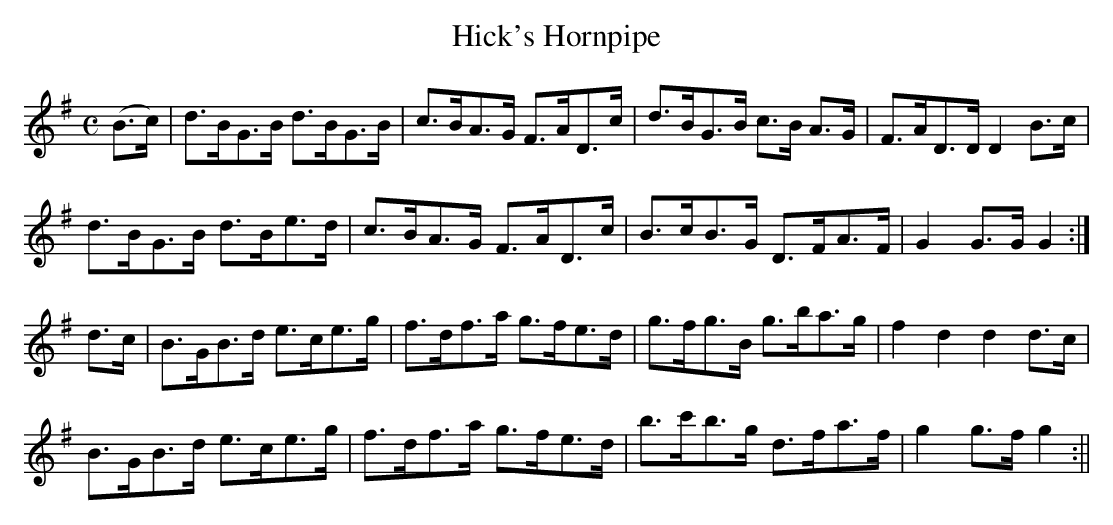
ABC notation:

X:1
T: Hick's Hornpipe
M: C
L: 1/8
K: G
(B>c) | d>BG>B d>BG>B | c>BA>G F>AD>c | d>BG>B c>B A>G | F>AD>D D2 B>c |
d>BG>B d>Be>d | c>BA>G F>AD>c | B>cB>G D>FA>F | G2 G>G G2 :|
d>c | B>GB>d e>ce>g | f>df>a g>fe>d | g>fg>B g>ba>g | f2 d2 d2 d>c |
B>GB>d e>ce>g | f>df>a g>fe>d | b>c'b>g d>fa>f | g2 g>f g2 :||
